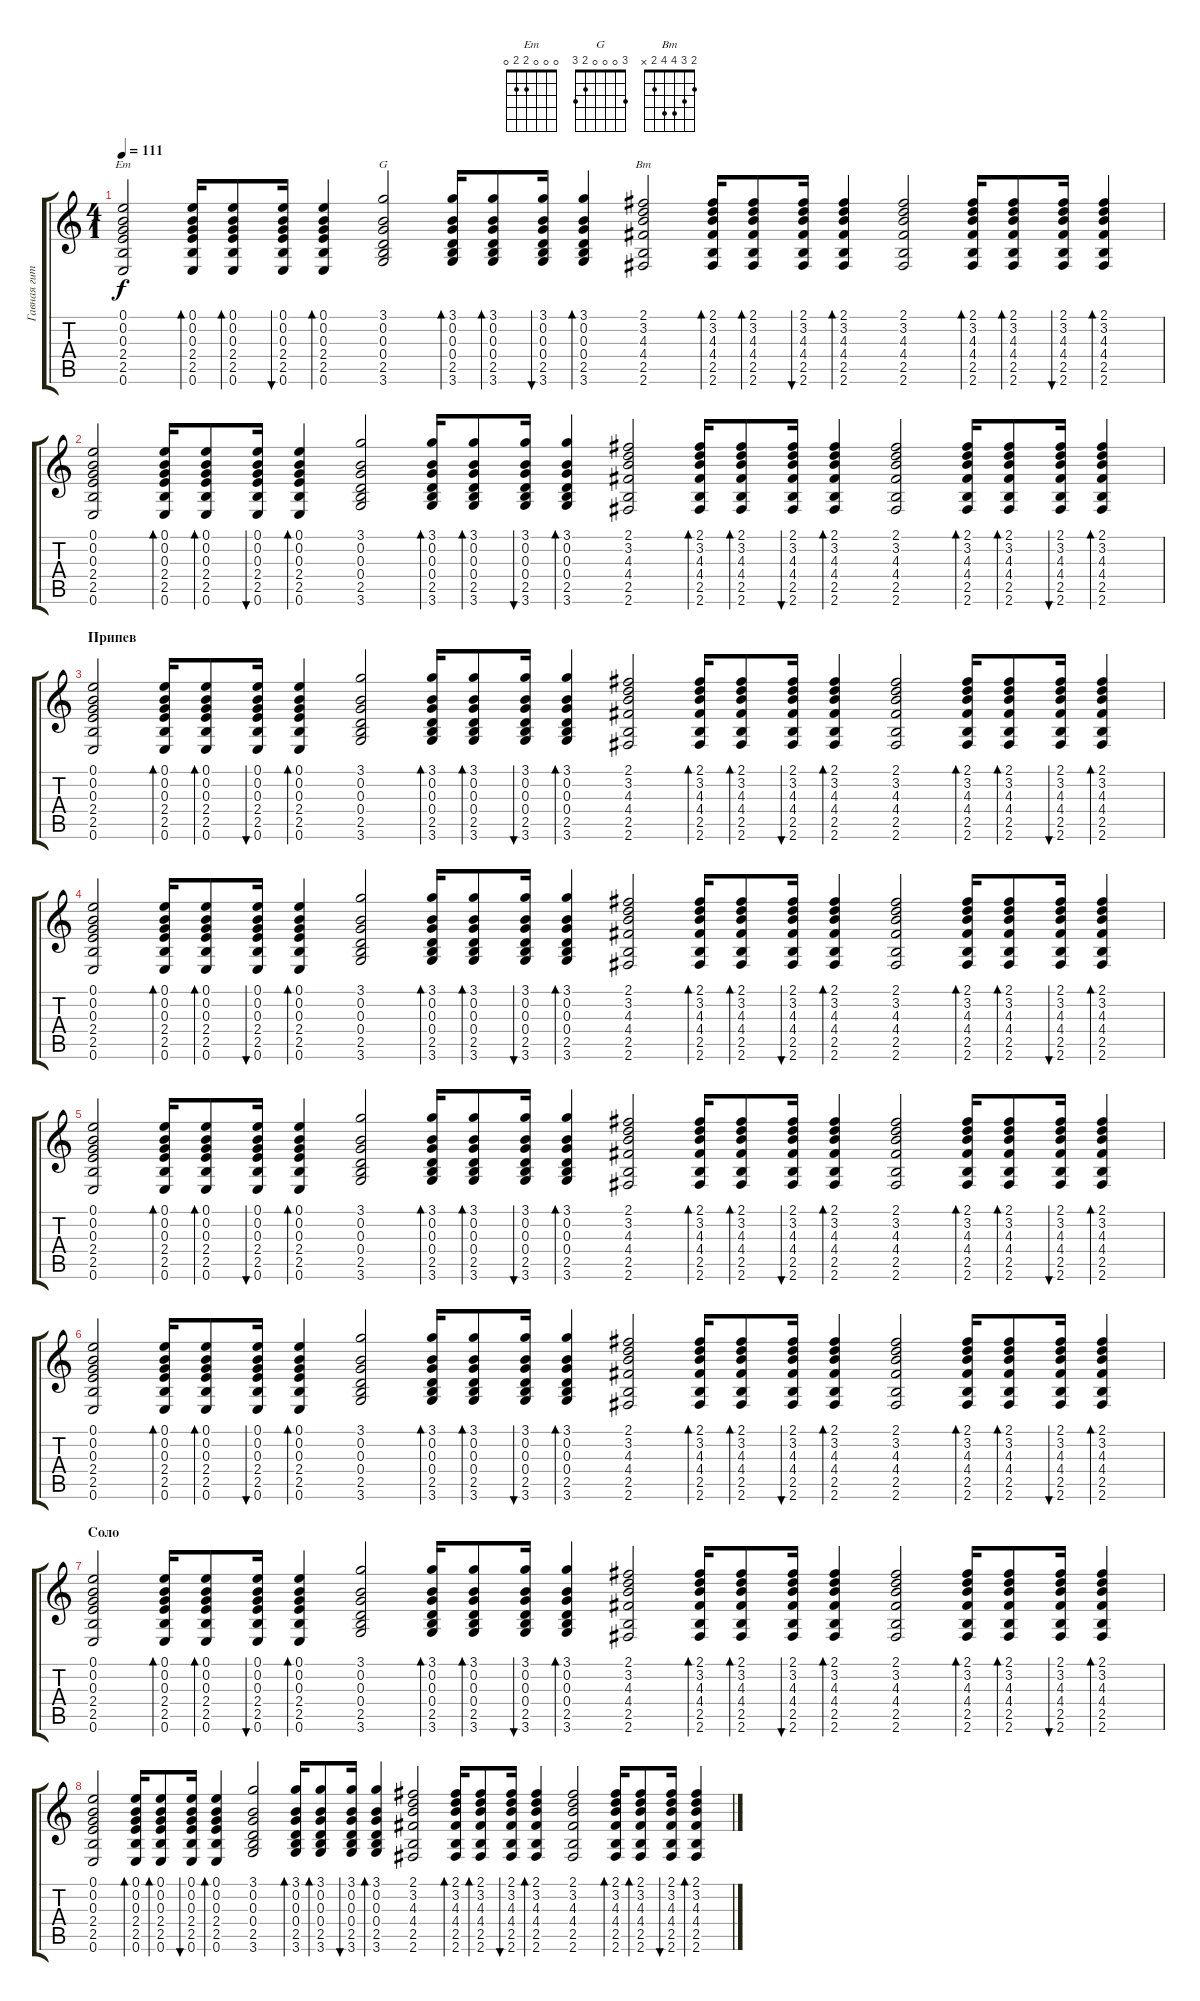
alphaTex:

\track ("Гавная гитара" "Гавная гит") {instrument acousticguitarnylon}
\staff {score tabs}
\tuning (E4 B3 G3 D3 A2 E2) {hide}
\chord ("Em" 0 0 0 2 2 0)
\chord ("G" 3 0 0 0 2 3)
\chord ("Bm" 2 3 4 4 2 x)
\ts (4 1)
\tempo 111
\clef g2
\ks c
(0.1 0.2 0.3 2.4 2.5 0.6).2{ch "Em" dy f} (0.1 0.2 0.3 2.4 2.5 0.6).16{bd 60} (0.1 0.2 0.3 2.4 2.5 0.6).8{bd 60} (0.1 0.2 0.3 2.4 2.5 0.6).16{bu 120} (0.1 0.2 0.3 2.4 2.5 0.6).4{bd 60} (3.1 0.2 0.3 0.4 2.5 3.6).2{ch "G"} (3.1 0.2 0.3 0.4 2.5 3.6).16{bd 120} (3.1 0.2 0.3 0.4 2.5 3.6).8{bd 120} (3.1 0.2 0.3 0.4 2.5 3.6).16{bu 120} (3.1 0.2 0.3 0.4 2.5 3.6).4{bd 120} (2.1 3.2 4.3 4.4 2.5 2.6).2{ch "Bm"} (2.1 3.2 4.3 4.4 2.5 2.6).16{bd 120} (2.1 3.2 4.3 4.4 2.5 2.6).8{bd 120} (2.1 3.2 4.3 4.4 2.5 2.6).16{bu 120} (2.1 3.2 4.3 4.4 2.5 2.6).4{bd 120} (2.1 3.2 4.3 4.4 2.5 2.6).2 (2.1 3.2 4.3 4.4 2.5 2.6).16{bd 120} (2.1 3.2 4.3 4.4 2.5 2.6).8{bd 120} (2.1 3.2 4.3 4.4 2.5 2.6).16{bu 120} (2.1 3.2 4.3 4.4 2.5 2.6).4{bd 120} |
(0.1 0.2 0.3 2.4 2.5 0.6).2 (0.1 0.2 0.3 2.4 2.5 0.6).16{bd 60} (0.1 0.2 0.3 2.4 2.5 0.6).8{bd 60} (0.1 0.2 0.3 2.4 2.5 0.6).16{bu 120} (0.1 0.2 0.3 2.4 2.5 0.6).4{bd 60} (3.1 0.2 0.3 0.4 2.5 3.6).2 (3.1 0.2 0.3 0.4 2.5 3.6).16{bd 120} (3.1 0.2 0.3 0.4 2.5 3.6).8{bd 120} (3.1 0.2 0.3 0.4 2.5 3.6).16{bu 120} (3.1 0.2 0.3 0.4 2.5 3.6).4{bd 120} (2.1 3.2 4.3 4.4 2.5 2.6).2 (2.1 3.2 4.3 4.4 2.5 2.6).16{bd 120} (2.1 3.2 4.3 4.4 2.5 2.6).8{bd 120} (2.1 3.2 4.3 4.4 2.5 2.6).16{bu 120} (2.1 3.2 4.3 4.4 2.5 2.6).4{bd 120} (2.1 3.2 4.3 4.4 2.5 2.6).2 (2.1 3.2 4.3 4.4 2.5 2.6).16{bd 120} (2.1 3.2 4.3 4.4 2.5 2.6).8{bd 120} (2.1 3.2 4.3 4.4 2.5 2.6).16{bu 120} (2.1 3.2 4.3 4.4 2.5 2.6).4{bd 120} |
\section ("" "Припев")
(0.1 0.2 0.3 2.4 2.5 0.6).2{volume 9} (0.1 0.2 0.3 2.4 2.5 0.6).16{bd 60} (0.1 0.2 0.3 2.4 2.5 0.6).8{bd 60} (0.1 0.2 0.3 2.4 2.5 0.6).16{bu 120} (0.1 0.2 0.3 2.4 2.5 0.6).4{bd 60} (3.1 0.2 0.3 0.4 2.5 3.6).2 (3.1 0.2 0.3 0.4 2.5 3.6).16{bd 120} (3.1 0.2 0.3 0.4 2.5 3.6).8{bd 120} (3.1 0.2 0.3 0.4 2.5 3.6).16{bu 120} (3.1 0.2 0.3 0.4 2.5 3.6).4{bd 120} (2.1 3.2 4.3 4.4 2.5 2.6).2 (2.1 3.2 4.3 4.4 2.5 2.6).16{bd 120} (2.1 3.2 4.3 4.4 2.5 2.6).8{bd 120} (2.1 3.2 4.3 4.4 2.5 2.6).16{bu 120} (2.1 3.2 4.3 4.4 2.5 2.6).4{bd 120} (2.1 3.2 4.3 4.4 2.5 2.6).2 (2.1 3.2 4.3 4.4 2.5 2.6).16{bd 120} (2.1 3.2 4.3 4.4 2.5 2.6).8{bd 120} (2.1 3.2 4.3 4.4 2.5 2.6).16{bu 120} (2.1 3.2 4.3 4.4 2.5 2.6).4{bd 120} |
(0.1 0.2 0.3 2.4 2.5 0.6).2 (0.1 0.2 0.3 2.4 2.5 0.6).16{bd 60} (0.1 0.2 0.3 2.4 2.5 0.6).8{bd 60} (0.1 0.2 0.3 2.4 2.5 0.6).16{bu 120} (0.1 0.2 0.3 2.4 2.5 0.6).4{bd 60} (3.1 0.2 0.3 0.4 2.5 3.6).2 (3.1 0.2 0.3 0.4 2.5 3.6).16{bd 120} (3.1 0.2 0.3 0.4 2.5 3.6).8{bd 120} (3.1 0.2 0.3 0.4 2.5 3.6).16{bu 120} (3.1 0.2 0.3 0.4 2.5 3.6).4{bd 120} (2.1 3.2 4.3 4.4 2.5 2.6).2 (2.1 3.2 4.3 4.4 2.5 2.6).16{bd 120} (2.1 3.2 4.3 4.4 2.5 2.6).8{bd 120} (2.1 3.2 4.3 4.4 2.5 2.6).16{bu 120} (2.1 3.2 4.3 4.4 2.5 2.6).4{bd 120} (2.1 3.2 4.3 4.4 2.5 2.6).2 (2.1 3.2 4.3 4.4 2.5 2.6).16{bd 120} (2.1 3.2 4.3 4.4 2.5 2.6).8{bd 120} (2.1 3.2 4.3 4.4 2.5 2.6).16{bu 120} (2.1 3.2 4.3 4.4 2.5 2.6).4{bd 120} |
(0.1 0.2 0.3 2.4 2.5 0.6).2 (0.1 0.2 0.3 2.4 2.5 0.6).16{bd 60} (0.1 0.2 0.3 2.4 2.5 0.6).8{bd 60} (0.1 0.2 0.3 2.4 2.5 0.6).16{bu 120} (0.1 0.2 0.3 2.4 2.5 0.6).4{bd 60} (3.1 0.2 0.3 0.4 2.5 3.6).2 (3.1 0.2 0.3 0.4 2.5 3.6).16{bd 120} (3.1 0.2 0.3 0.4 2.5 3.6).8{bd 120} (3.1 0.2 0.3 0.4 2.5 3.6).16{bu 120} (3.1 0.2 0.3 0.4 2.5 3.6).4{bd 120} (2.1 3.2 4.3 4.4 2.5 2.6).2 (2.1 3.2 4.3 4.4 2.5 2.6).16{bd 120} (2.1 3.2 4.3 4.4 2.5 2.6).8{bd 120} (2.1 3.2 4.3 4.4 2.5 2.6).16{bu 120} (2.1 3.2 4.3 4.4 2.5 2.6).4{bd 120} (2.1 3.2 4.3 4.4 2.5 2.6).2 (2.1 3.2 4.3 4.4 2.5 2.6).16{bd 120} (2.1 3.2 4.3 4.4 2.5 2.6).8{bd 120} (2.1 3.2 4.3 4.4 2.5 2.6).16{bu 120} (2.1 3.2 4.3 4.4 2.5 2.6).4{bd 120} |
(0.1 0.2 0.3 2.4 2.5 0.6).2 (0.1 0.2 0.3 2.4 2.5 0.6).16{bd 60} (0.1 0.2 0.3 2.4 2.5 0.6).8{bd 60} (0.1 0.2 0.3 2.4 2.5 0.6).16{bu 120} (0.1 0.2 0.3 2.4 2.5 0.6).4{bd 60} (3.1 0.2 0.3 0.4 2.5 3.6).2 (3.1 0.2 0.3 0.4 2.5 3.6).16{bd 120} (3.1 0.2 0.3 0.4 2.5 3.6).8{bd 120} (3.1 0.2 0.3 0.4 2.5 3.6).16{bu 120} (3.1 0.2 0.3 0.4 2.5 3.6).4{bd 120} (2.1 3.2 4.3 4.4 2.5 2.6).2 (2.1 3.2 4.3 4.4 2.5 2.6).16{bd 120} (2.1 3.2 4.3 4.4 2.5 2.6).8{bd 120} (2.1 3.2 4.3 4.4 2.5 2.6).16{bu 120} (2.1 3.2 4.3 4.4 2.5 2.6).4{bd 120} (2.1 3.2 4.3 4.4 2.5 2.6).2 (2.1 3.2 4.3 4.4 2.5 2.6).16{bd 120} (2.1 3.2 4.3 4.4 2.5 2.6).8{bd 120} (2.1 3.2 4.3 4.4 2.5 2.6).16{bu 120} (2.1 3.2 4.3 4.4 2.5 2.6).4{bd 120} |
\section ("" "Соло")
(0.1 0.2 0.3 2.4 2.5 0.6).2{volume 9} (0.1 0.2 0.3 2.4 2.5 0.6).16{bd 60} (0.1 0.2 0.3 2.4 2.5 0.6).8{bd 60} (0.1 0.2 0.3 2.4 2.5 0.6).16{bu 120} (0.1 0.2 0.3 2.4 2.5 0.6).4{bd 60} (3.1 0.2 0.3 0.4 2.5 3.6).2 (3.1 0.2 0.3 0.4 2.5 3.6).16{bd 120} (3.1 0.2 0.3 0.4 2.5 3.6).8{bd 120} (3.1 0.2 0.3 0.4 2.5 3.6).16{bu 120} (3.1 0.2 0.3 0.4 2.5 3.6).4{bd 120} (2.1 3.2 4.3 4.4 2.5 2.6).2 (2.1 3.2 4.3 4.4 2.5 2.6).16{bd 120} (2.1 3.2 4.3 4.4 2.5 2.6).8{bd 120} (2.1 3.2 4.3 4.4 2.5 2.6).16{bu 120} (2.1 3.2 4.3 4.4 2.5 2.6).4{bd 120} (2.1 3.2 4.3 4.4 2.5 2.6).2 (2.1 3.2 4.3 4.4 2.5 2.6).16{bd 120} (2.1 3.2 4.3 4.4 2.5 2.6).8{bd 120} (2.1 3.2 4.3 4.4 2.5 2.6).16{bu 120} (2.1 3.2 4.3 4.4 2.5 2.6).4{bd 120} |
(0.1 0.2 0.3 2.4 2.5 0.6).2 (0.1 0.2 0.3 2.4 2.5 0.6).16{bd 60} (0.1 0.2 0.3 2.4 2.5 0.6).8{bd 60} (0.1 0.2 0.3 2.4 2.5 0.6).16{bu 120} (0.1 0.2 0.3 2.4 2.5 0.6).4{bd 60} (3.1 0.2 0.3 0.4 2.5 3.6).2 (3.1 0.2 0.3 0.4 2.5 3.6).16{bd 120} (3.1 0.2 0.3 0.4 2.5 3.6).8{bd 120} (3.1 0.2 0.3 0.4 2.5 3.6).16{bu 120} (3.1 0.2 0.3 0.4 2.5 3.6).4{bd 120} (2.1 3.2 4.3 4.4 2.5 2.6).2 (2.1 3.2 4.3 4.4 2.5 2.6).16{bd 120} (2.1 3.2 4.3 4.4 2.5 2.6).8{bd 120} (2.1 3.2 4.3 4.4 2.5 2.6).16{bu 120} (2.1 3.2 4.3 4.4 2.5 2.6).4{bd 120} (2.1 3.2 4.3 4.4 2.5 2.6).2 (2.1 3.2 4.3 4.4 2.5 2.6).16{bd 120} (2.1 3.2 4.3 4.4 2.5 2.6).8{bd 120} (2.1 3.2 4.3 4.4 2.5 2.6).16{bu 120} (2.1 3.2 4.3 4.4 2.5 2.6).4{bd 120}
